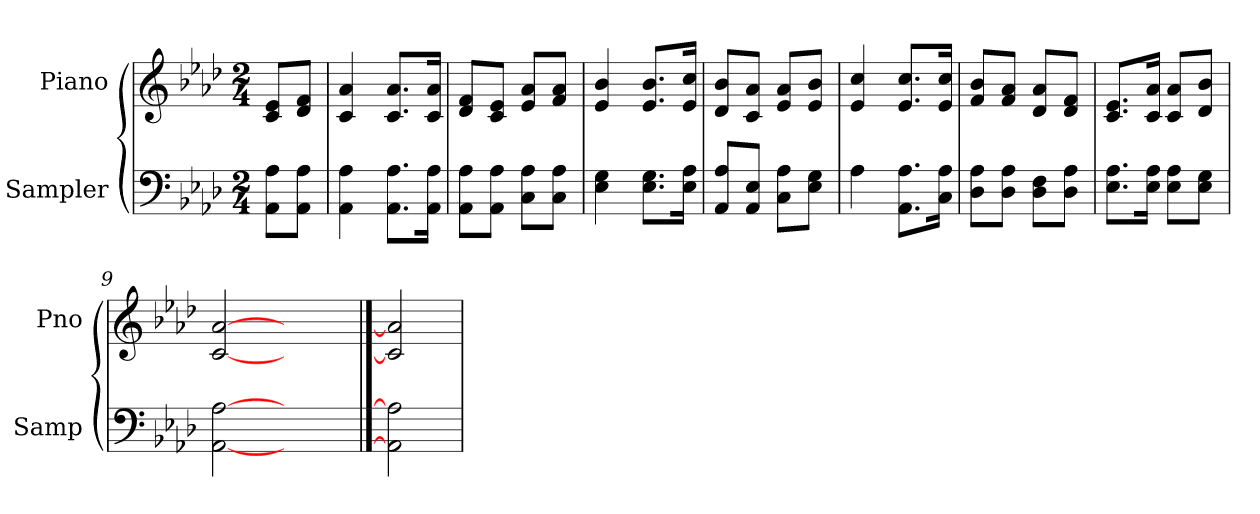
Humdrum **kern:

**kern	**kern
*part2	*part1
*staff2	*staff1
*I"Sampler	*I"Piano
*I'Samp	*I'Pno
*clefF4	*clefG2
*k[b-e-a-d-]	*k[b-e-a-d-]
*A-:	*A-:
*M2/4	*M2/4
=1	=1
8AA-\ 8A-\L	8c/ 8e-/L
8AA-\ 8A-\J	8d-/ 8f/J
=2	=2
4AA- 4A-	4c 4a-
8.AA-\ 8.A-\L	8.c/ 8.a-/L
16AA-\ 16A-\Jk	16c/ 16a-/Jk
=3	=3
8AA-\ 8A-\L	8d-/ 8f/L
8AA-\ 8A-\J	8c/ 8e-/J
8C\ 8A-\L	8e-/ 8a-/L
8C\ 8A-\J	8f/ 8a-/J
=4	=4
4E- 4G	4e- 4b-
8.E-\ 8.G\L	8.e-/ 8.b-/L
16E-\ 16A-\Jk	16e-/ 16cc/Jk
=5	=5
8AA-/ 8A-/L	8d-/ 8b-/L
8AA-/ 8E-/J	8c/ 8a-/J
8C\ 8A-\L	8e-/ 8a-/L
8E-\ 8G\J	8e-/ 8b-/J
=6	=6
4A-	4e- 4cc
8.AA-\ 8.A-\L	8.e-/ 8.cc/L
16C\ 16A-\Jk	16e-/ 16cc/Jk
=7	=7
8D-\ 8A-\L	8f/ 8b-/L
8D-\ 8A-\J	8f/ 8a-/J
8D-\ 8F\L	8d-/ 8a-/L
8D-\ 8A-\J	8d-/ 8f/J
=8	=8
8.E-\ 8.A-\L	8.c/ 8.e-/L
16E-\ 16A-\Jk	16c/ 16a-/Jk
8E-\ 8A-\L	8c/ 8a-/L
8E-\ 8G\J	8d-/ 8b-/J
=9	=9
[2AA- [2A-	[2c [2a-
2ryy	2ryy
==10	==10
2AA-] 2A-]	2c] 2a-]
=	=
*-	*-
